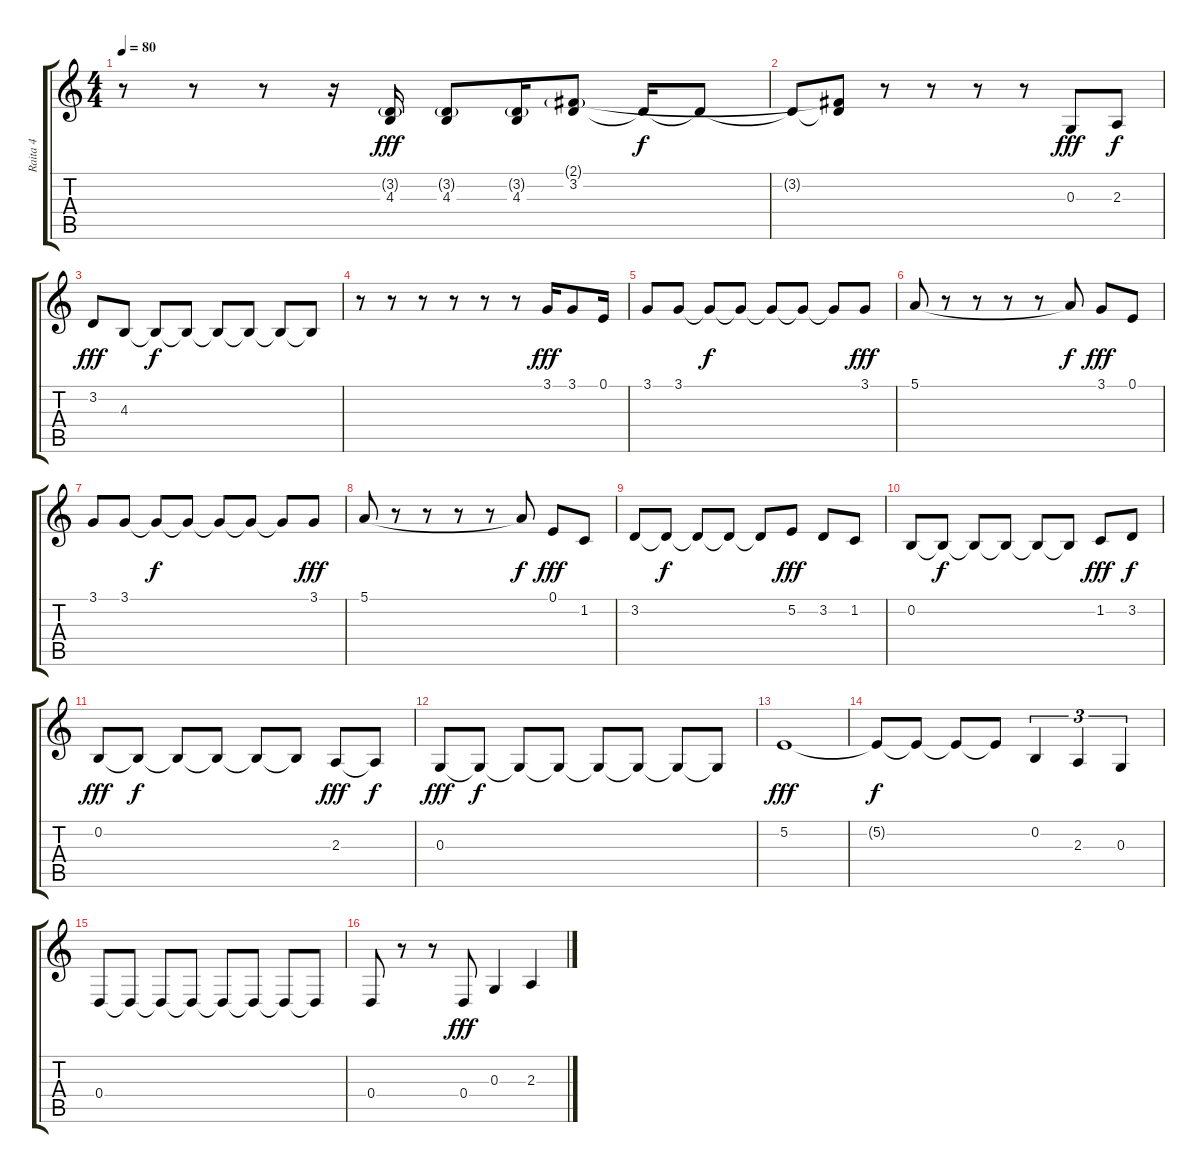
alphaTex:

\track ("Raita 4" "Raita 4") {instrument violin}
\staff {score tabs}
\tuning (E4 B3 G3 D3 A2 E2) {hide}
\ts (4 4)
\tempo 80
\clef g2
\ks c
r.8{dy f} r.8 r.8 r.16 (3.2{g} 4.3).16{dy fff} (3.2{g} 4.3).8 (3.2{g} 4.3).16 (2.1{g} 3.2).8 3.2{t}.16{dy f} 3.2{t}.8 |
3.2{t}.8 (2.1{t} 3.2{t}).8 r.8 r.8 r.8 r.8 0.3.8{dy fff} 2.3.8{dy f} |
3.2.8{dy fff} 4.3.8 4.3{t}.8{dy f} 4.3{t}.8 4.3{t}.8 4.3{t}.8 4.3{t}.8 4.3{t}.8 |
r.8 r.8 r.8 r.8 r.8 r.8 3.1.16{dy fff} 3.1.8 0.1.16 |
3.1.8 3.1.8 3.1{t}.8{dy f} 3.1{t}.8 3.1{t}.8 3.1{t}.8 3.1{t}.8 3.1.8{dy fff} |
5.1.8 r.8 r.8 r.8 r.8 5.1{t}.8{dy f} 3.1.8{dy fff} 0.1.8 |
3.1.8 3.1.8 3.1{t}.8{dy f} 3.1{t}.8 3.1{t}.8 3.1{t}.8 3.1{t}.8 3.1.8{dy fff} |
5.1.8 r.8 r.8 r.8 r.8 5.1{t}.8{dy f} 0.1.8{dy fff} 1.2.8 |
3.2.8 3.2{t}.8{dy f} 3.2{t}.8 3.2{t}.8 3.2{t}.8 5.2.8{dy fff} 3.2.8 1.2.8 |
0.2.8 0.2{t}.8{dy f} 0.2{t}.8 0.2{t}.8 0.2{t}.8 0.2{t}.8 1.2.8{dy fff} 3.2.8{dy f} |
0.2.8{dy fff} 0.2{t}.8{dy f} 0.2{t}.8 0.2{t}.8 0.2{t}.8 0.2{t}.8 2.3.8{dy fff} 2.3{t}.8{dy f} |
0.3.8{dy fff} 0.3{t}.8{dy f} 0.3{t}.8 0.3{t}.8 0.3{t}.8 0.3{t}.8 0.3{t}.8 0.3{t}.8 |
5.2.1{dy fff} |
5.2{t}.8{dy f} 5.2{t}.8 5.2{t}.8 5.2{t}.8 0.2.4{tu (3 2)} 2.3.4{tu (3 2)} 0.3.4{tu (3 2)} |
0.4.8 0.4{t}.8 0.4{t}.8 0.4{t}.8 0.4{t}.8 0.4{t}.8 0.4{t}.8 0.4{t}.8 |
0.4.8 r.8 r.8 0.4.8{dy fff} 0.3.4 2.3.4
